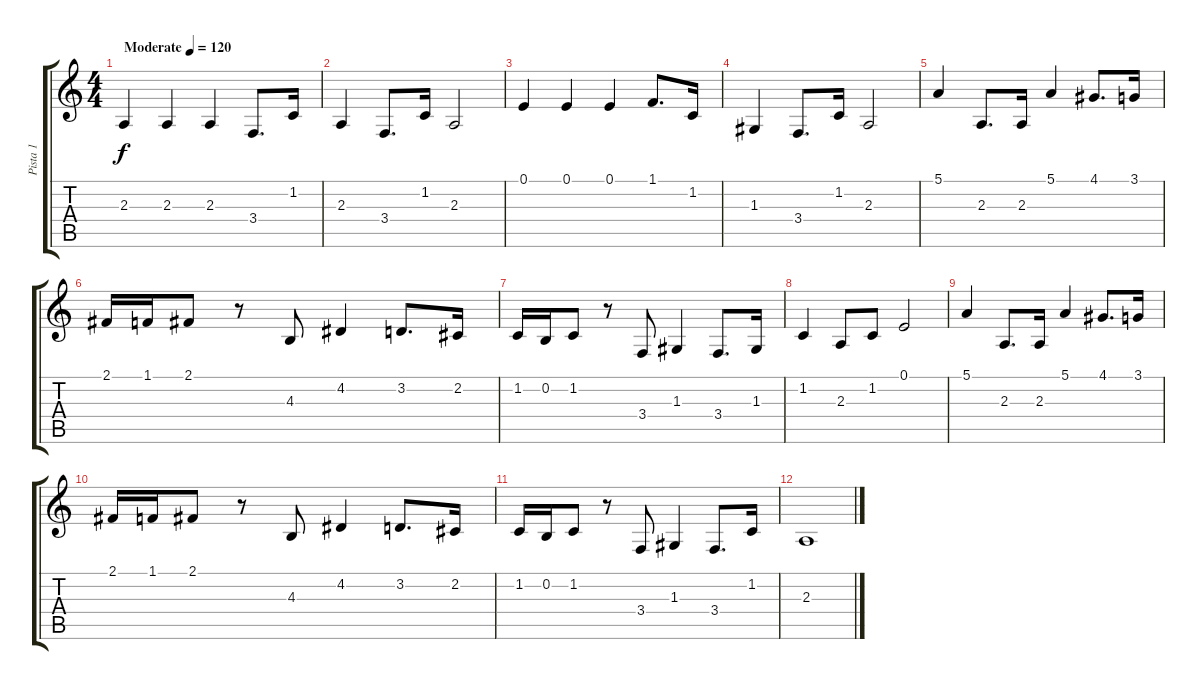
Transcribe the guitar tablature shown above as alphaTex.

\track ("Pista 1" "Pista 1") {instrument acousticgrandpiano}
\staff {score tabs}
\tuning (E4 B3 G3 D3 A2 E2) {hide}
\ts (4 4)
\tempo (120 "Moderate")
\clef g2
\ks c
2.3.4{dy f instrument acousticgrandpiano} 2.3.4 2.3.4 3.4.8{d} 1.2.16 |
2.3.4 3.4.8{d} 1.2.16 2.3.2 |
0.1.4 0.1.4 0.1.4 1.1.8{d} 1.2.16 |
1.3.4 3.4.8{d} 1.2.16 2.3.2 |
5.1.4 2.3.8{d} 2.3.16 5.1.4 4.1.8{d} 3.1.16 |
2.1.16 1.1.16 2.1.8 r.8 4.3.8 4.2.4 3.2.8{d} 2.2.16 |
1.2.16 0.2.16 1.2.8 r.8 3.4.8 1.3.4 3.4.8{d} 1.3.16 |
1.2.4 2.3.8 1.2.8 0.1.2 |
5.1.4 2.3.8{d} 2.3.16 5.1.4 4.1.8{d} 3.1.16 |
2.1.16 1.1.16 2.1.8 r.8 4.3.8 4.2.4 3.2.8{d} 2.2.16 |
1.2.16 0.2.16 1.2.8 r.8 3.4.8 1.3.4 3.4.8{d} 1.2.16 |
2.3.1
